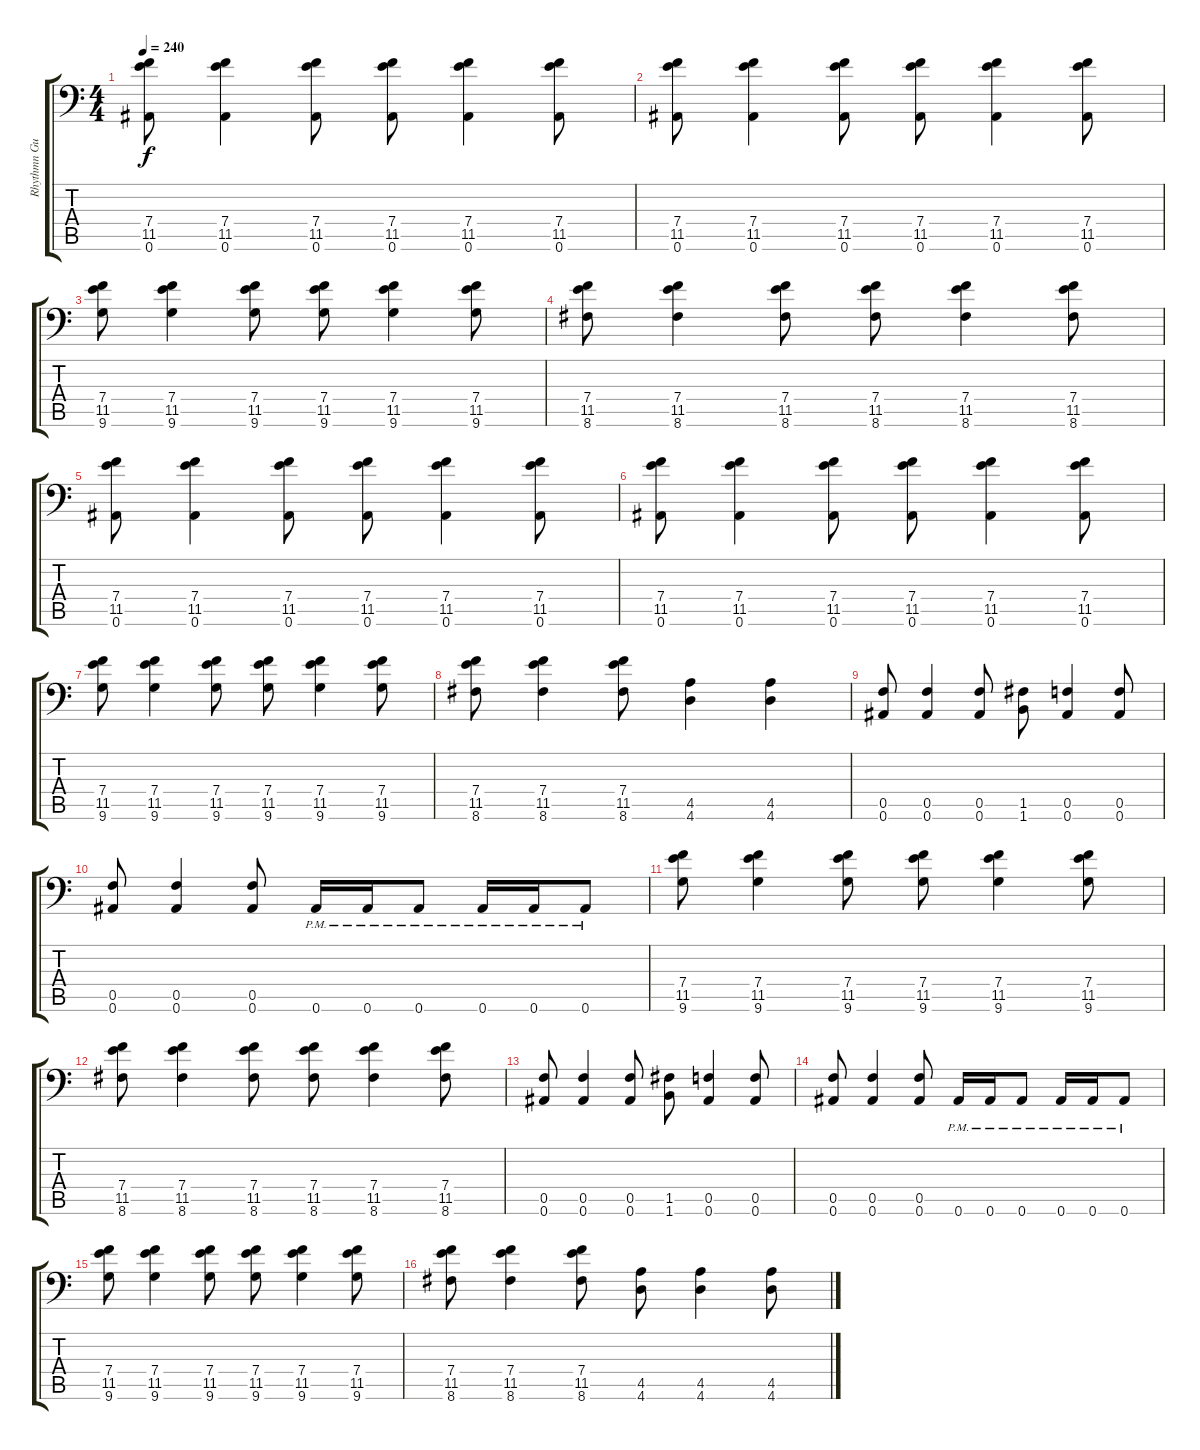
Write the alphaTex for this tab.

\track ("Rhythmn Guitar #2" "Rhythmn Gu") {instrument distortionguitar}
\staff {score tabs}
\tuning (C4 G3 Eb3 Bb2 F2 Bb1) {hide}
\ts (4 4)
\tempo 240
\clef f4
\ks c
(7.4 11.5 0.6).8{dy f} (7.4 11.5 0.6).4 (7.4 11.5 0.6).8 (7.4 11.5 0.6).8 (7.4 11.5 0.6).4 (7.4 11.5 0.6).8 |
(7.4 11.5 0.6).8 (7.4 11.5 0.6).4 (7.4 11.5 0.6).8 (7.4 11.5 0.6).8 (7.4 11.5 0.6).4 (7.4 11.5 0.6).8 |
(7.4 11.5 9.6).8 (7.4 11.5 9.6).4 (7.4 11.5 9.6).8 (7.4 11.5 9.6).8 (7.4 11.5 9.6).4 (7.4 11.5 9.6).8 |
(7.4 11.5 8.6).8 (7.4 11.5 8.6).4 (7.4 11.5 8.6).8 (7.4 11.5 8.6).8 (7.4 11.5 8.6).4 (7.4 11.5 8.6).8 |
(7.4 11.5 0.6).8 (7.4 11.5 0.6).4 (7.4 11.5 0.6).8 (7.4 11.5 0.6).8 (7.4 11.5 0.6).4 (7.4 11.5 0.6).8 |
(7.4 11.5 0.6).8 (7.4 11.5 0.6).4 (7.4 11.5 0.6).8 (7.4 11.5 0.6).8 (7.4 11.5 0.6).4 (7.4 11.5 0.6).8 |
(7.4 11.5 9.6).8 (7.4 11.5 9.6).4 (7.4 11.5 9.6).8 (7.4 11.5 9.6).8 (7.4 11.5 9.6).4 (7.4 11.5 9.6).8 |
(7.4 11.5 8.6).8 (7.4 11.5 8.6).4 (7.4 11.5 8.6).8 (4.5 4.6).4 (4.5 4.6).4 |
(0.5 0.6).8 (0.5 0.6).4 (0.5 0.6).8 (1.5 1.6).8 (0.5 0.6).4 (0.5 0.6).8 |
(0.5 0.6).8 (0.5 0.6).4 (0.5 0.6).8 0.6{pm}.16 0.6{pm}.16 0.6{pm}.8 0.6{pm}.16 0.6{pm}.16 0.6{pm}.8 |
(7.4 11.5 9.6).8 (7.4 11.5 9.6).4 (7.4 11.5 9.6).8 (7.4 11.5 9.6).8 (7.4 11.5 9.6).4 (7.4 11.5 9.6).8 |
(7.4 11.5 8.6).8 (7.4 11.5 8.6).4 (7.4 11.5 8.6).8 (7.4 11.5 8.6).8 (7.4 11.5 8.6).4 (7.4 11.5 8.6).8 |
(0.5 0.6).8 (0.5 0.6).4 (0.5 0.6).8 (1.5 1.6).8 (0.5 0.6).4 (0.5 0.6).8 |
(0.5 0.6).8 (0.5 0.6).4 (0.5 0.6).8 0.6{pm}.16 0.6{pm}.16 0.6{pm}.8 0.6{pm}.16 0.6{pm}.16 0.6{pm}.8 |
(7.4 11.5 9.6).8 (7.4 11.5 9.6).4 (7.4 11.5 9.6).8 (7.4 11.5 9.6).8 (7.4 11.5 9.6).4 (7.4 11.5 9.6).8 |
(7.4 11.5 8.6).8 (7.4 11.5 8.6).4 (7.4 11.5 8.6).8 (4.5 4.6).8 (4.5 4.6).4 (4.5 4.6).8
